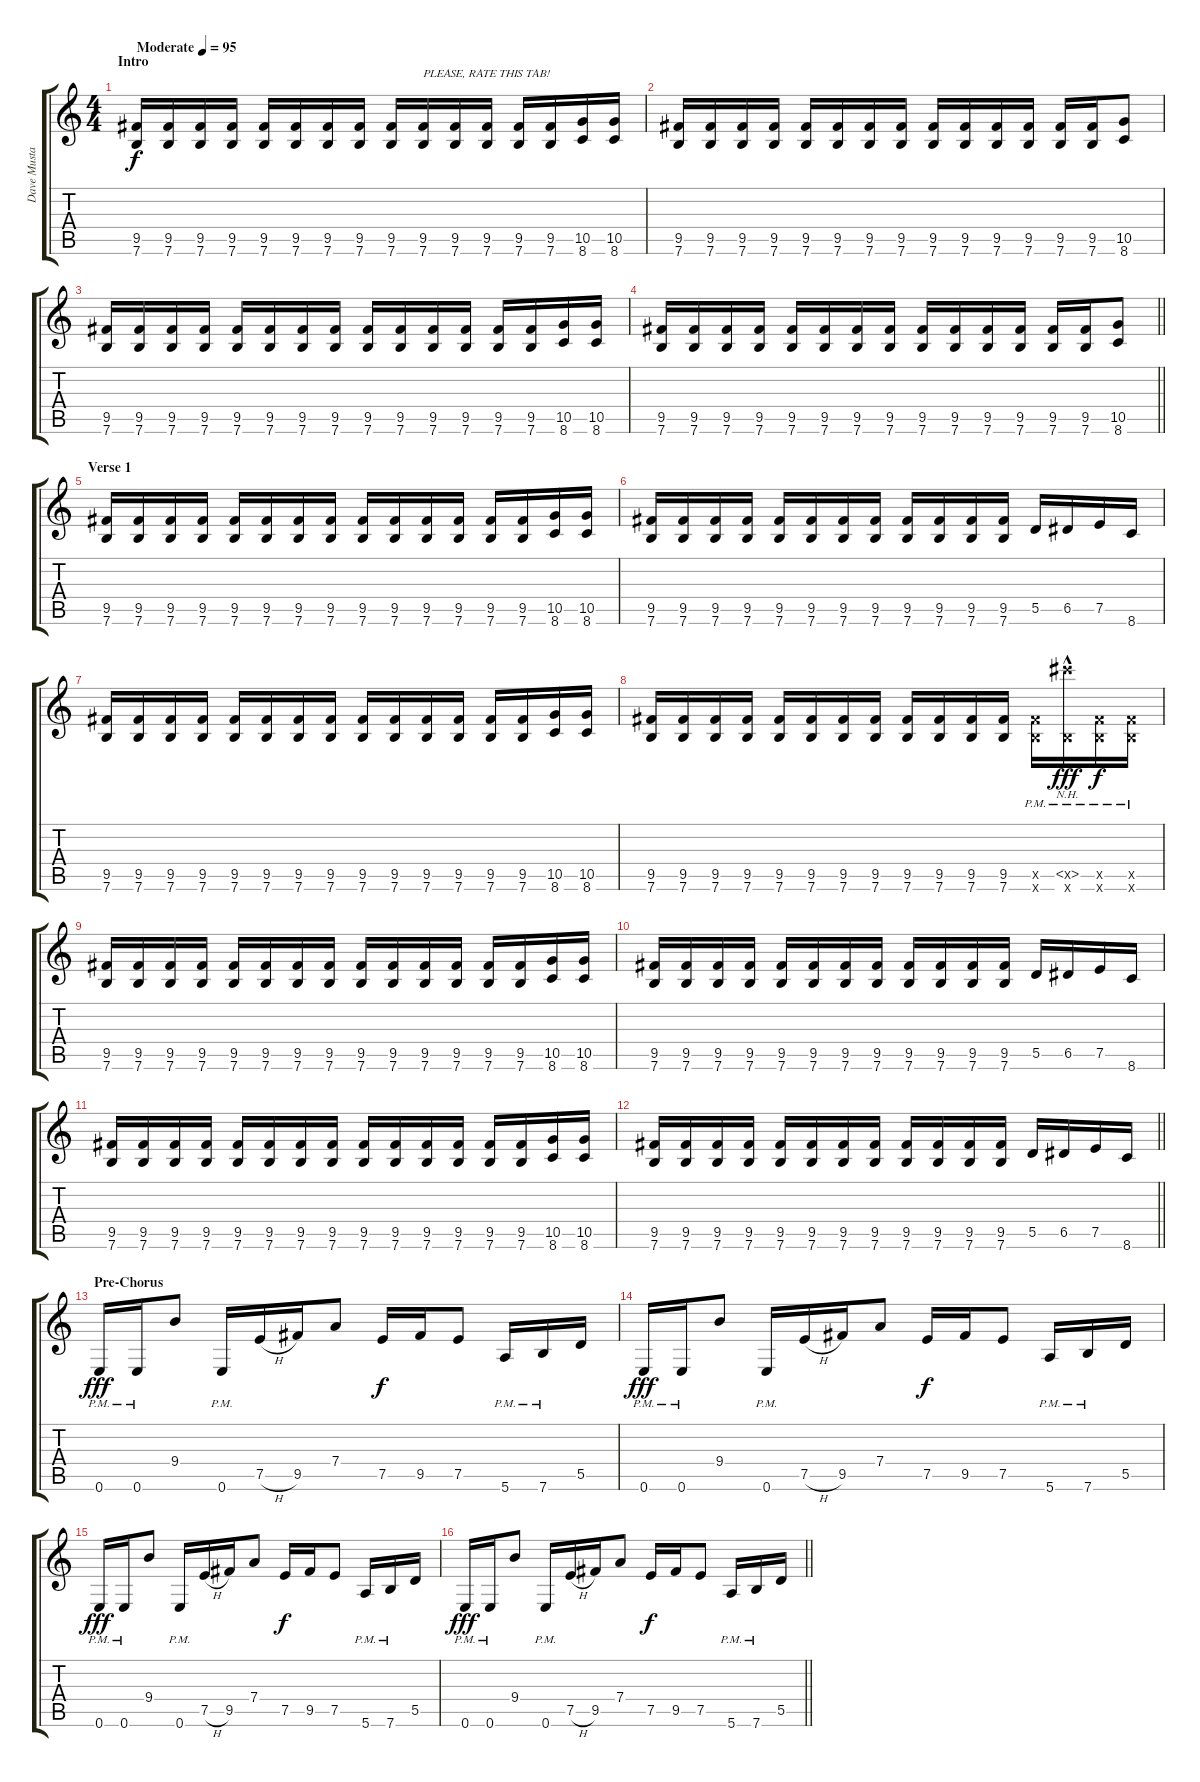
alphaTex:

\track ("Dave Mustaine" "Dave Musta") {instrument distortionguitar}
\staff {score tabs}
\tuning (E4 B3 G3 D3 A2 E2) {hide}
\ts (4 4)
\section ("" "Intro")
\tempo (95 "Moderate")
\clef g2
\ks c
(9.5 7.6).16{dy f instrument distortionguitar} (9.5 7.6).16 (9.5 7.6).16 (9.5 7.6).16 (9.5 7.6).16 (9.5 7.6).16 (9.5 7.6).16 (9.5 7.6).16 (9.5 7.6).16 (9.5 7.6).16{txt "PLEASE, RATE THIS TAB!"} (9.5 7.6).16 (9.5 7.6).16 (9.5 7.6).16 (9.5 7.6).16 (10.5 8.6).16 (10.5 8.6).16 |
(9.5 7.6).16 (9.5 7.6).16 (9.5 7.6).16 (9.5 7.6).16 (9.5 7.6).16 (9.5 7.6).16 (9.5 7.6).16 (9.5 7.6).16 (9.5 7.6).16 (9.5 7.6).16 (9.5 7.6).16 (9.5 7.6).16 (9.5 7.6).16 (9.5 7.6).16 (10.5 8.6).8 |
(9.5 7.6).16 (9.5 7.6).16 (9.5 7.6).16 (9.5 7.6).16 (9.5 7.6).16 (9.5 7.6).16 (9.5 7.6).16 (9.5 7.6).16 (9.5 7.6).16 (9.5 7.6).16 (9.5 7.6).16 (9.5 7.6).16 (9.5 7.6).16 (9.5 7.6).16 (10.5 8.6).16 (10.5 8.6).16 |
\barLineRight lightlight
(9.5 7.6).16 (9.5 7.6).16 (9.5 7.6).16 (9.5 7.6).16 (9.5 7.6).16 (9.5 7.6).16 (9.5 7.6).16 (9.5 7.6).16 (9.5 7.6).16 (9.5 7.6).16 (9.5 7.6).16 (9.5 7.6).16 (9.5 7.6).16 (9.5 7.6).16 (10.5 8.6).8 |
\section ("" "Verse 1")
(9.5 7.6).16 (9.5 7.6).16 (9.5 7.6).16 (9.5 7.6).16 (9.5 7.6).16 (9.5 7.6).16 (9.5 7.6).16 (9.5 7.6).16 (9.5 7.6).16 (9.5 7.6).16 (9.5 7.6).16 (9.5 7.6).16 (9.5 7.6).16 (9.5 7.6).16 (10.5 8.6).16 (10.5 8.6).16 |
(9.5 7.6).16 (9.5 7.6).16 (9.5 7.6).16 (9.5 7.6).16 (9.5 7.6).16 (9.5 7.6).16 (9.5 7.6).16 (9.5 7.6).16 (9.5 7.6).16 (9.5 7.6).16 (9.5 7.6).16 (9.5 7.6).16 5.5.16 6.5.16 7.5.16 8.6.16 |
(9.5 7.6).16 (9.5 7.6).16 (9.5 7.6).16 (9.5 7.6).16 (9.5 7.6).16 (9.5 7.6).16 (9.5 7.6).16 (9.5 7.6).16 (9.5 7.6).16 (9.5 7.6).16 (9.5 7.6).16 (9.5 7.6).16 (9.5 7.6).16 (9.5 7.6).16 (10.5 8.6).16 (10.5 8.6).16 |
(9.5 7.6).16 (9.5 7.6).16 (9.5 7.6).16 (9.5 7.6).16 (9.5 7.6).16 (9.5 7.6).16 (9.5 7.6).16 (9.5 7.6).16 (9.5 7.6).16 (9.5 7.6).16 (9.5 7.6).16 (9.5 7.6).16 (9.5{pm x} 7.6{pm x}).16 (9.5{nh hac pm x} 7.6{pm x}).16{dy fff} (9.5{pm x} 7.6{pm x}).16{dy f} (9.5{pm x} 7.6{pm x}).16 |
(9.5 7.6).16 (9.5 7.6).16 (9.5 7.6).16 (9.5 7.6).16 (9.5 7.6).16 (9.5 7.6).16 (9.5 7.6).16 (9.5 7.6).16 (9.5 7.6).16 (9.5 7.6).16 (9.5 7.6).16 (9.5 7.6).16 (9.5 7.6).16 (9.5 7.6).16 (10.5 8.6).16 (10.5 8.6).16 |
(9.5 7.6).16 (9.5 7.6).16 (9.5 7.6).16 (9.5 7.6).16 (9.5 7.6).16 (9.5 7.6).16 (9.5 7.6).16 (9.5 7.6).16 (9.5 7.6).16 (9.5 7.6).16 (9.5 7.6).16 (9.5 7.6).16 5.5.16 6.5.16 7.5.16 8.6.16 |
(9.5 7.6).16 (9.5 7.6).16 (9.5 7.6).16 (9.5 7.6).16 (9.5 7.6).16 (9.5 7.6).16 (9.5 7.6).16 (9.5 7.6).16 (9.5 7.6).16 (9.5 7.6).16 (9.5 7.6).16 (9.5 7.6).16 (9.5 7.6).16 (9.5 7.6).16 (10.5 8.6).16 (10.5 8.6).16 |
\barLineRight lightlight
(9.5 7.6).16 (9.5 7.6).16 (9.5 7.6).16 (9.5 7.6).16 (9.5 7.6).16 (9.5 7.6).16 (9.5 7.6).16 (9.5 7.6).16 (9.5 7.6).16 (9.5 7.6).16 (9.5 7.6).16 (9.5 7.6).16 5.5.16 6.5.16 7.5.16 8.6.16 |
\section ("" "Pre-Chorus")
0.6{pm}.16{dy fff} 0.6{pm}.16 9.4.8 0.6{pm}.16 7.5{h}.16 9.5.16 7.4.8 7.5.16{dy f} 9.5.16 7.5.8 5.6{pm}.16 7.6{pm}.16 5.5.16 |
0.6{pm}.16{dy fff} 0.6{pm}.16 9.4.8 0.6{pm}.16 7.5{h}.16 9.5.16 7.4.8 7.5.16{dy f} 9.5.16 7.5.8 5.6{pm}.16 7.6{pm}.16 5.5.16 |
0.6{pm}.16{dy fff} 0.6{pm}.16 9.4.8 0.6{pm}.16 7.5{h}.16 9.5.16 7.4.8 7.5.16{dy f} 9.5.16 7.5.8 5.6{pm}.16 7.6{pm}.16 5.5.16 |
\barLineRight lightlight
0.6{pm}.16{dy fff} 0.6{pm}.16 9.4.8 0.6{pm}.16 7.5{h}.16 9.5.16 7.4.8 7.5.16{dy f} 9.5.16 7.5.8 5.6{pm}.16 7.6{pm}.16 5.5.16
